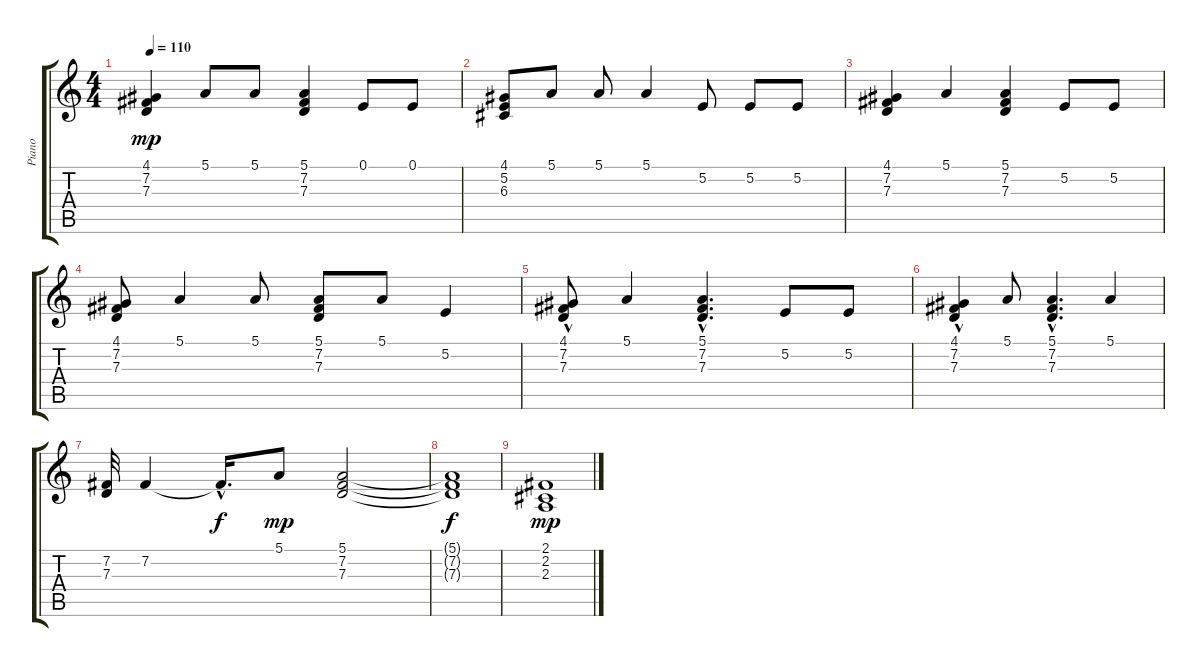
\track ("Piano" "Piano") {instrument acousticgrandpiano}
\staff {score tabs}
\tuning (E4 B3 G3 D3 A2 E2) {hide}
\ts (4 4)
\tempo 110
\clef g2
\ks c
(4.1 7.2 7.3).4{dy mp} 5.1.8 5.1.8 (5.1 7.2 7.3).4 0.1.8 0.1.8 |
(4.1 5.2 6.3).8 5.1.8 5.1.8 5.1.4 5.2.8 5.2.8 5.2.8 |
(4.1 7.2 7.3).4 5.1.4 (5.1 7.2 7.3).4 5.2.8 5.2.8 |
(4.1 7.2 7.3).8 5.1.4 5.1.8 (5.1 7.2 7.3).8 5.1.8 5.2.4 |
(4.1 7.2{hac} 7.3{hac}).8 5.1.4 (5.1{hac} 7.2 7.3).4{d} 5.2.8 5.2.8 |
(4.1 7.2{hac} 7.3{hac}).4 5.1.8 (5.1{hac} 7.2 7.3).4{d} 5.1.4 |
(7.2 7.3).32 7.2.4 7.2{hac t}.16{d dy f} 5.1.8{dy mp} (5.1 7.2 7.3).2 |
(5.1{t} 7.2{t} 7.3{t}).1{dy f} |
(2.1 2.2 2.3).1{dy mp}
